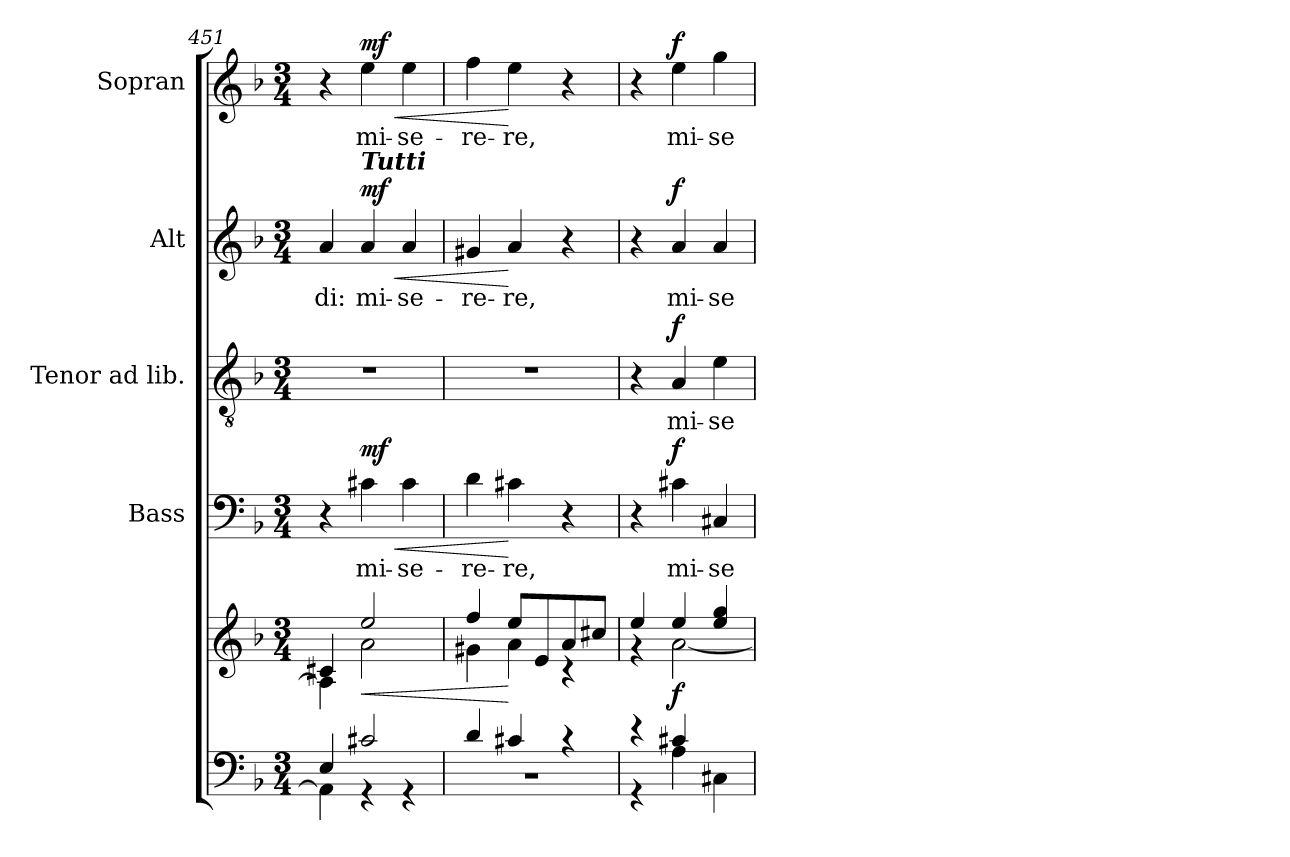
**kern	**kern	**dynam	**kern	**text	**dynam	**kern	**text	**dynam	**kern	**text	**dynam	**kern	**text	**dynam
*part5	*part5	*part5	*part4	*part4	*part4	*part3	*part3	*part3	*part2	*part2	*part2	*part1	*part1	*part1
*staff6	*staff5	*staff5/6	*staff4	*staff4	*staff4	*staff3	*staff3	*staff3	*staff2	*staff2	*staff2	*staff1	*staff1	*staff1
*	*	*	*I"Bass	*	*	*I"Tenor ad lib.	*	*	*I"Alt	*	*	*I"Sopran	*	*
*	*	*	*I'B.	*	*	*I'T.	*	*	*I'A.	*	*	*I'S.	*	*
*clefF4	*clefG2	*	*clefF4	*	*	*clefGv2	*	*	*clefG2	*	*	*clefG2	*	*
*k[b-]	*k[b-]	*	*k[b-]	*	*	*k[b-]	*	*	*k[b-]	*	*	*k[b-]	*	*
*F:	*F:	*	*F:	*	*	*F:	*	*	*F:	*	*	*F:	*	*
*M3/4	*M3/4	*	*M3/4	*	*	*M3/4	*	*	*M3/4	*	*	*M3/4	*	*
=451	=451	=451	=451	=451	=451	=451	=451	=451	=451	=451	=451	=451	=451	=451
*^	*^	*	*	*	*	*	*	*	*	*	*	*	*	*
!	!	!	!	!	!	!	!	!	!	!	!	!LO:LY:b	!	!	!	!
4E/	4AA\]	4c#X/	4A\]	.	4r	.	.	2.r	.	.	4a/	-di:	.	4r	.	.
!	!	!	!	!	!	!	!	!	!	!	!LO:TX:a:Bi:t=Tutti	!	!	!	!	!
!	!	!	!	!LO:HP:b	!	!LO:LY:b	!LO:HP:b	!	!	!	!	!LO:LY:b	!LO:HP:b	!	!LO:LY:b	!LO:HP:b
!	!	!	!	!	!	!	!LO:DY:n=1:a	!	!	!	!	!	!LO:DY:n=1:a	!	!	!LO:DY:n=1:a
2c#X/	4rGG	2ee/	2a\	<	4c#X\	mi-	< mf	.	.	.	4a/	mi-	< mf	4ee\	mi-	< mf
!	!	!	!	!	!	!LO:LY:b	!	!	!	!	!	!LO:LY:b	!	!	!LO:LY:b	!
.	4rGG	.	.	.	4c#\	-se-	.	.	.	.	4a/	-se-	.	4ee\	-se-	.
=452	=452	=452	=452	=452	=452	=452	=452	=452	=452	=452	=452	=452	=452	=452	=452	=452
!	!LO:N:vis=1	!	!	!	!	!LO:LY:b	!	!	!	!	!	!LO:LY:b	!	!	!LO:LY:b	!
4d/	2.r	4ff/	4g#X\	.	4d\	-re-	.	2.r	.	.	4g#X/	-re-	.	4ff\	-re-	.
!	!	!	!	!	!	!LO:LY:b	!	!	!	!	!	!LO:LY:b	!	!	!LO:LY:b	!
4c#X/	.	8ee/L	4a\	[	4c#X\	-re,	[	.	.	.	4a/	-re,	[	4ee\	-re,	[
.	.	8e/	.	.	.	.	.	.	.	.	.	.	.	.	.	.
4rc	.	8a/	4rc	.	4r	.	.	.	.	.	4r	.	.	4r	.	.
.	.	8cc#X/J	.	.	.	.	.	.	.	.	.	.	.	.	.	.
=453	=453	=453	=453	=453	=453	=453	=453	=453	=453	=453	=453	=453	=453	=453	=453	=453
4r	4r	4ee/	4rf	.	4r	.	.	4r	.	.	4r	.	.	4r	.	.
!	!	!	!	!LO:DY:b	!	!LO:LY:b	!LO:DY:a	!	!LO:LY:b	!LO:DY:a	!	!LO:LY:b	!LO:DY:a	!	!LO:LY:b	!LO:DY:a
4c#X/	4A\	4ee/	[<2a\	f	4c#X\	mi-	f	4A/	mi-	f	4a/	mi-	f	4ee\	mi-	f
!	!	!	!	!	!	!LO:LY:b	!	!	!LO:LY:b	!	!	!LO:LY:b	!	!	!LO:LY:b	!
4ryy	4C#X\	4ee/ 4gg/	.	.	4C#X/	-se-	.	4e\	-se-	.	4a/	-se-	.	4gg\	-se-	.
*v	*v	*	*	*	*	*	*	*	*	*	*	*	*	*	*	*
*	*v	*v	*	*	*	*	*	*	*	*	*	*	*	*	*
=	=	=	=	=	=	=	=	=	=	=	=	=	=	=
*-	*-	*-	*-	*-	*-	*-	*-	*-	*-	*-	*-	*-	*-	*-
